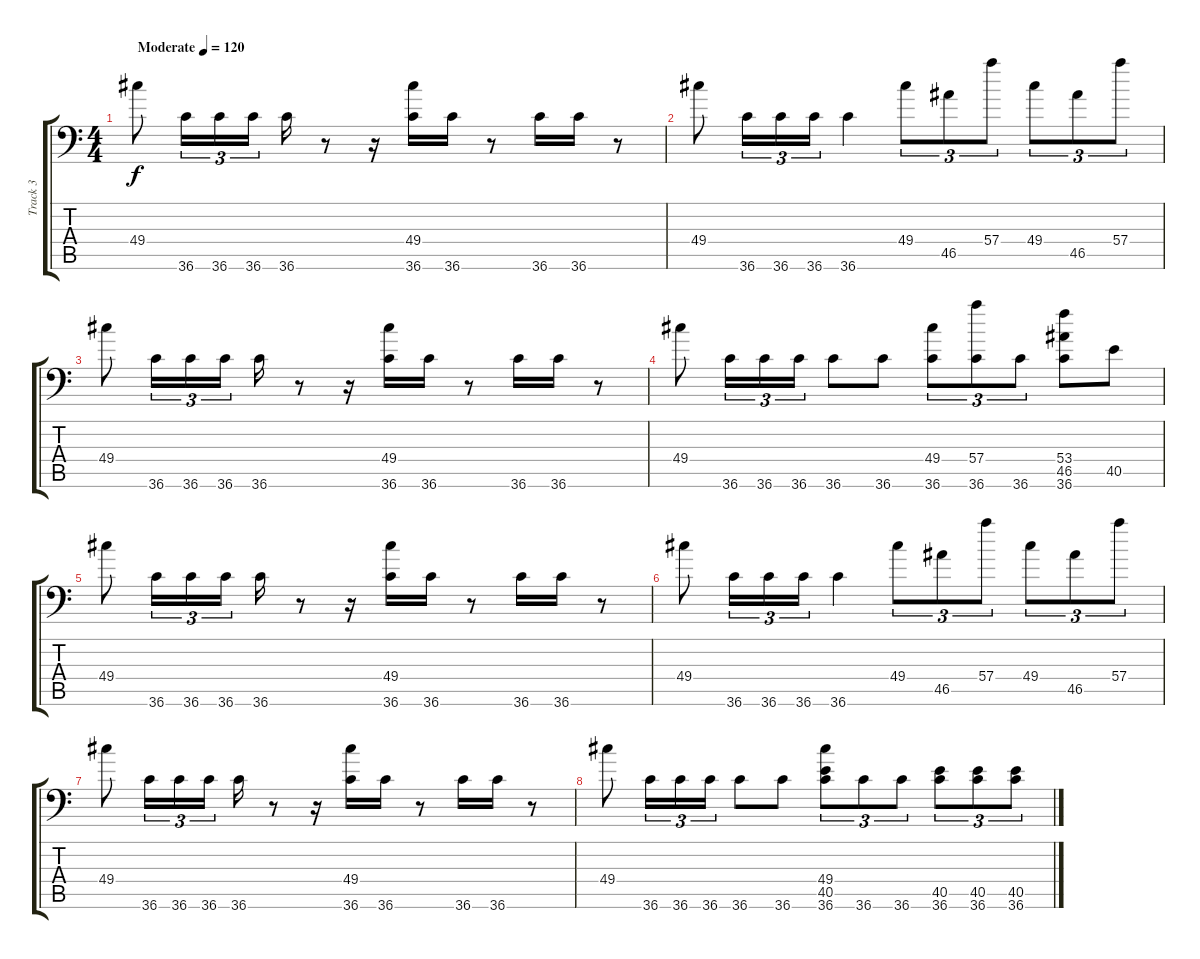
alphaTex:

\track ("Track 3" "Track 3") {instrument acousticgrandpiano}
\staff {score tabs}
\tuning (C-1 C-1 C-1 C-1 C-1 C-1) {hide}
\ts (4 4)
\tempo (120 "Moderate")
\clef f4
\ks c
49.4.8{dy f instrument acousticgrandpiano} 36.6.16{tu (3 2)} 36.6.16{tu (3 2)} 36.6.16{tu (3 2)} 36.6.16 r.8 r.16 (49.4 36.6).16 36.6.16 r.8 36.6.16 36.6.16 r.8 |
49.4.8 36.6.16{tu (3 2)} 36.6.16{tu (3 2)} 36.6.16{tu (3 2)} 36.6.4 49.4.8{tu (3 2)} 46.5.8{tu (3 2)} 57.4.8{tu (3 2)} 49.4.8{tu (3 2)} 46.5.8{tu (3 2)} 57.4.8{tu (3 2)} |
49.4.8 36.6.16{tu (3 2)} 36.6.16{tu (3 2)} 36.6.16{tu (3 2)} 36.6.16 r.8 r.16 (49.4 36.6).16 36.6.16 r.8 36.6.16 36.6.16 r.8 |
49.4.8 36.6.16{tu (3 2)} 36.6.16{tu (3 2)} 36.6.16{tu (3 2)} 36.6.8 36.6.8 (49.4 36.6).8{tu (3 2)} (57.4 36.6).8{tu (3 2)} 36.6.8{tu (3 2)} (53.4 46.5 36.6).8 40.5.8 |
49.4.8 36.6.16{tu (3 2)} 36.6.16{tu (3 2)} 36.6.16{tu (3 2)} 36.6.16 r.8 r.16 (49.4 36.6).16 36.6.16 r.8 36.6.16 36.6.16 r.8 |
49.4.8 36.6.16{tu (3 2)} 36.6.16{tu (3 2)} 36.6.16{tu (3 2)} 36.6.4 49.4.8{tu (3 2)} 46.5.8{tu (3 2)} 57.4.8{tu (3 2)} 49.4.8{tu (3 2)} 46.5.8{tu (3 2)} 57.4.8{tu (3 2)} |
49.4.8 36.6.16{tu (3 2)} 36.6.16{tu (3 2)} 36.6.16{tu (3 2)} 36.6.16 r.8 r.16 (49.4 36.6).16 36.6.16 r.8 36.6.16 36.6.16 r.8 |
49.4.8 36.6.16{tu (3 2)} 36.6.16{tu (3 2)} 36.6.16{tu (3 2)} 36.6.8 36.6.8 (49.4 40.5 36.6).8{tu (3 2)} 36.6.8{tu (3 2)} 36.6.8{tu (3 2)} (40.5 36.6).8{tu (3 2)} (40.5 36.6).8{tu (3 2)} (40.5 36.6).8{tu (3 2)}
